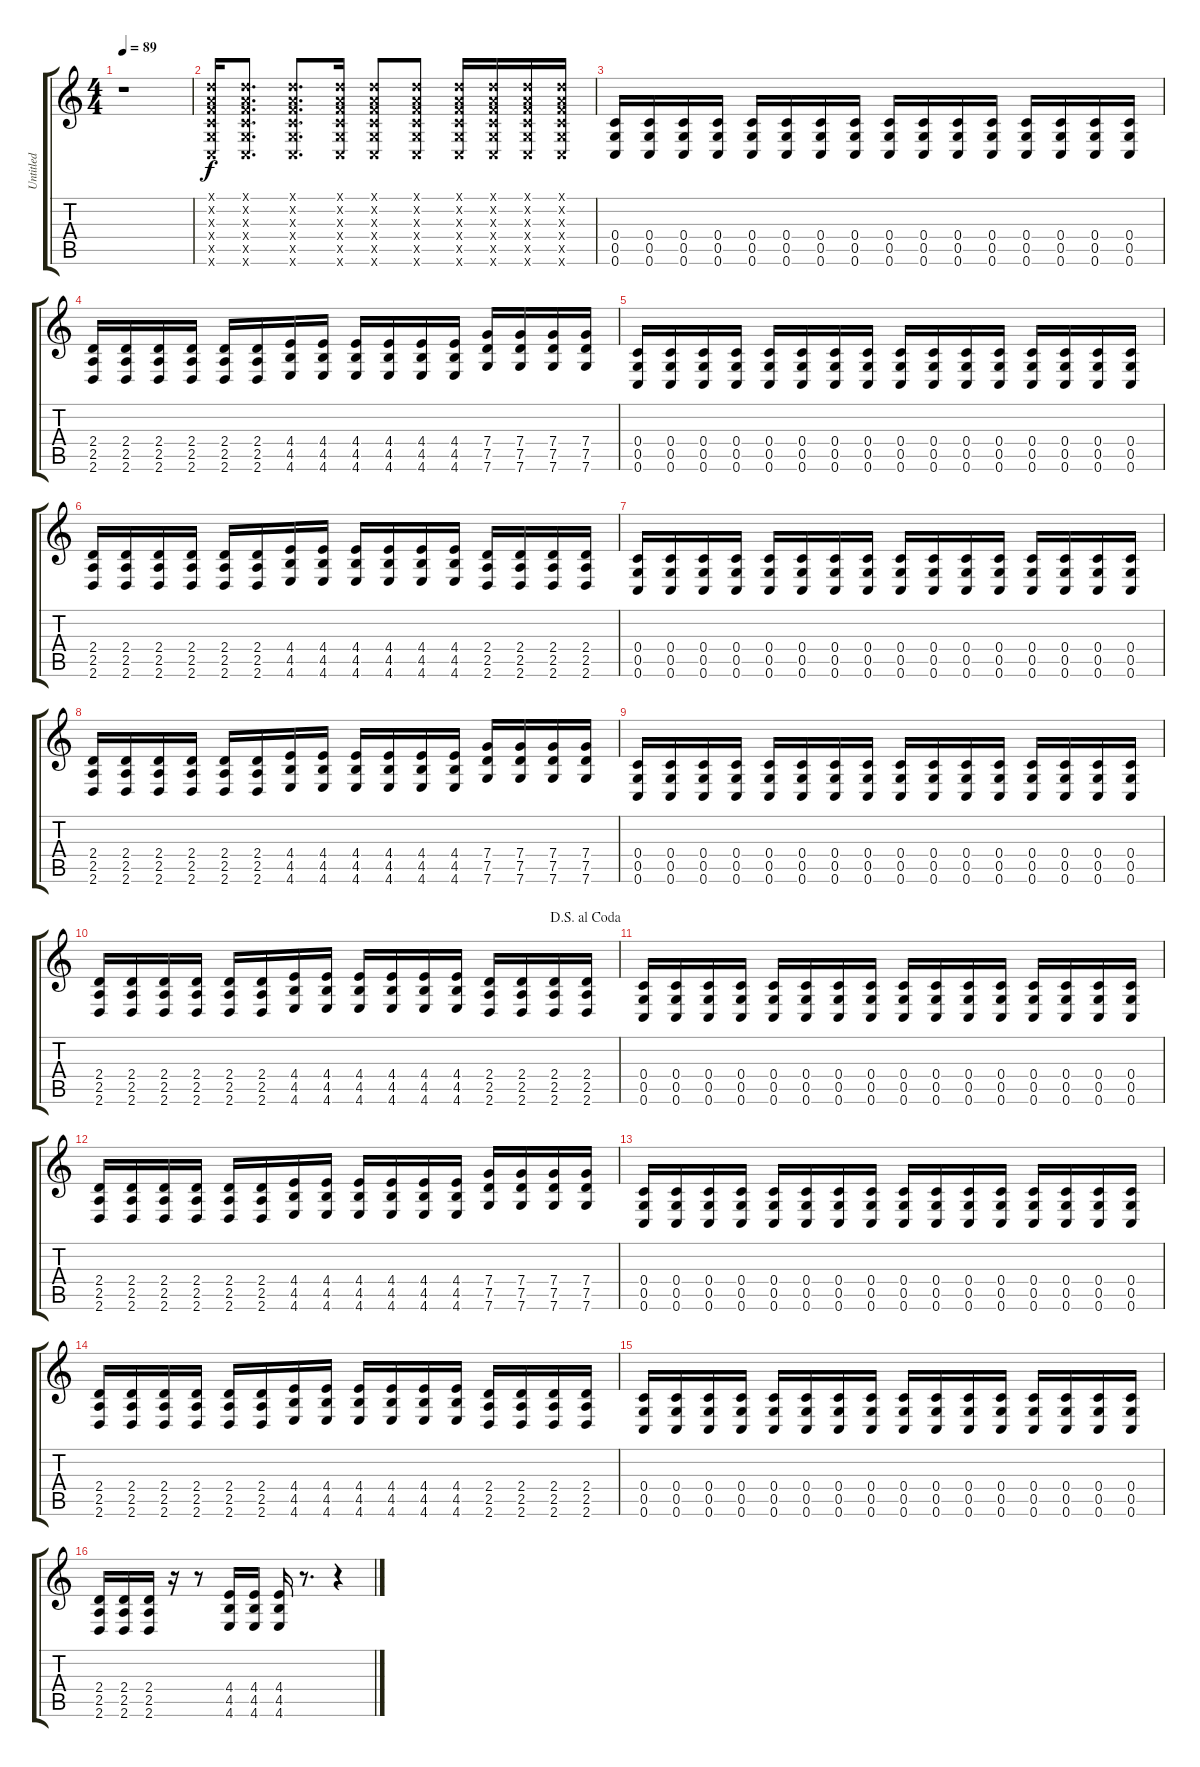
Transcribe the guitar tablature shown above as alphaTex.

\track ("Untitled" "Untitled") {instrument distortionguitar}
\staff {score tabs}
\tuning (D4 A3 F3 C3 G2 C2) {hide}
\ts (4 4)
\tempo 89
\clef g2
\ks c
r.1{dy f} |
(0.1{x} 0.2{x} 0.3{x} 0.4{x} 0.5{x} 0.6{x}).16 (0.1{x} 0.2{x} 0.3{x} 0.4{x} 0.5{x} 0.6{x}).8{d} (0.1{x} 0.2{x} 0.3{x} 0.4{x} 0.5{x} 0.6{x}).8{d} (0.1{x} 0.2{x} 0.3{x} 0.4{x} 0.5{x} 0.6{x}).16 (0.1{x} 0.2{x} 0.3{x} 0.4{x} 0.5{x} 0.6{x}).8 (0.1{x} 0.2{x} 0.3{x} 0.4{x} 0.5{x} 0.6{x}).8 (0.1{x} 0.2{x} 0.3{x} 0.4{x} 0.5{x} 0.6{x}).16 (0.1{x} 0.2{x} 0.3{x} 0.4{x} 0.5{x} 0.6{x}).16 (0.1{x} 0.2{x} 0.3{x} 0.4{x} 0.5{x} 0.6{x}).16 (0.1{x} 0.2{x} 0.3{x} 0.4{x} 0.5{x} 0.6{x}).16 |
(0.4 0.5 0.6).16 (0.4 0.5 0.6).16 (0.4 0.5 0.6).16 (0.4 0.5 0.6).16 (0.4 0.5 0.6).16 (0.4 0.5 0.6).16 (0.4 0.5 0.6).16 (0.4 0.5 0.6).16 (0.4 0.5 0.6).16 (0.4 0.5 0.6).16 (0.4 0.5 0.6).16 (0.4 0.5 0.6).16 (0.4 0.5 0.6).16 (0.4 0.5 0.6).16 (0.4 0.5 0.6).16 (0.4 0.5 0.6).16 |
(2.4 2.5 2.6).16 (2.4 2.5 2.6).16 (2.4 2.5 2.6).16 (2.4 2.5 2.6).16 (2.4 2.5 2.6).16 (2.4 2.5 2.6).16 (4.4 4.5 4.6).16 (4.4 4.5 4.6).16 (4.4 4.5 4.6).16 (4.4 4.5 4.6).16 (4.4 4.5 4.6).16 (4.4 4.5 4.6).16 (7.4 7.5 7.6).16 (7.4 7.5 7.6).16 (7.4 7.5 7.6).16 (7.4 7.5 7.6).16 |
(0.4 0.5 0.6).16 (0.4 0.5 0.6).16 (0.4 0.5 0.6).16 (0.4 0.5 0.6).16 (0.4 0.5 0.6).16 (0.4 0.5 0.6).16 (0.4 0.5 0.6).16 (0.4 0.5 0.6).16 (0.4 0.5 0.6).16 (0.4 0.5 0.6).16 (0.4 0.5 0.6).16 (0.4 0.5 0.6).16 (0.4 0.5 0.6).16 (0.4 0.5 0.6).16 (0.4 0.5 0.6).16 (0.4 0.5 0.6).16 |
(2.4 2.5 2.6).16 (2.4 2.5 2.6).16 (2.4 2.5 2.6).16 (2.4 2.5 2.6).16 (2.4 2.5 2.6).16 (2.4 2.5 2.6).16 (4.4 4.5 4.6).16 (4.4 4.5 4.6).16 (4.4 4.5 4.6).16 (4.4 4.5 4.6).16 (4.4 4.5 4.6).16 (4.4 4.5 4.6).16 (2.4 2.5 2.6).16 (2.4 2.5 2.6).16 (2.4 2.5 2.6).16 (2.4 2.5 2.6).16 |
(0.4 0.5 0.6).16 (0.4 0.5 0.6).16 (0.4 0.5 0.6).16 (0.4 0.5 0.6).16 (0.4 0.5 0.6).16 (0.4 0.5 0.6).16 (0.4 0.5 0.6).16 (0.4 0.5 0.6).16 (0.4 0.5 0.6).16 (0.4 0.5 0.6).16 (0.4 0.5 0.6).16 (0.4 0.5 0.6).16 (0.4 0.5 0.6).16 (0.4 0.5 0.6).16 (0.4 0.5 0.6).16 (0.4 0.5 0.6).16 |
(2.4 2.5 2.6).16 (2.4 2.5 2.6).16 (2.4 2.5 2.6).16 (2.4 2.5 2.6).16 (2.4 2.5 2.6).16 (2.4 2.5 2.6).16 (4.4 4.5 4.6).16 (4.4 4.5 4.6).16 (4.4 4.5 4.6).16 (4.4 4.5 4.6).16 (4.4 4.5 4.6).16 (4.4 4.5 4.6).16 (7.4 7.5 7.6).16 (7.4 7.5 7.6).16 (7.4 7.5 7.6).16 (7.4 7.5 7.6).16 |
(0.4 0.5 0.6).16 (0.4 0.5 0.6).16 (0.4 0.5 0.6).16 (0.4 0.5 0.6).16 (0.4 0.5 0.6).16 (0.4 0.5 0.6).16 (0.4 0.5 0.6).16 (0.4 0.5 0.6).16 (0.4 0.5 0.6).16 (0.4 0.5 0.6).16 (0.4 0.5 0.6).16 (0.4 0.5 0.6).16 (0.4 0.5 0.6).16 (0.4 0.5 0.6).16 (0.4 0.5 0.6).16 (0.4 0.5 0.6).16 |
\jump dalsegnoalcoda
(2.4 2.5 2.6).16 (2.4 2.5 2.6).16 (2.4 2.5 2.6).16 (2.4 2.5 2.6).16 (2.4 2.5 2.6).16 (2.4 2.5 2.6).16 (4.4 4.5 4.6).16 (4.4 4.5 4.6).16 (4.4 4.5 4.6).16 (4.4 4.5 4.6).16 (4.4 4.5 4.6).16 (4.4 4.5 4.6).16 (2.4 2.5 2.6).16 (2.4 2.5 2.6).16 (2.4 2.5 2.6).16 (2.4 2.5 2.6).16 |
(0.4 0.5 0.6).16 (0.4 0.5 0.6).16 (0.4 0.5 0.6).16 (0.4 0.5 0.6).16 (0.4 0.5 0.6).16 (0.4 0.5 0.6).16 (0.4 0.5 0.6).16 (0.4 0.5 0.6).16 (0.4 0.5 0.6).16 (0.4 0.5 0.6).16 (0.4 0.5 0.6).16 (0.4 0.5 0.6).16 (0.4 0.5 0.6).16 (0.4 0.5 0.6).16 (0.4 0.5 0.6).16 (0.4 0.5 0.6).16 |
(2.4 2.5 2.6).16 (2.4 2.5 2.6).16 (2.4 2.5 2.6).16 (2.4 2.5 2.6).16 (2.4 2.5 2.6).16 (2.4 2.5 2.6).16 (4.4 4.5 4.6).16 (4.4 4.5 4.6).16 (4.4 4.5 4.6).16 (4.4 4.5 4.6).16 (4.4 4.5 4.6).16 (4.4 4.5 4.6).16 (7.4 7.5 7.6).16 (7.4 7.5 7.6).16 (7.4 7.5 7.6).16 (7.4 7.5 7.6).16 |
(0.4 0.5 0.6).16 (0.4 0.5 0.6).16 (0.4 0.5 0.6).16 (0.4 0.5 0.6).16 (0.4 0.5 0.6).16 (0.4 0.5 0.6).16 (0.4 0.5 0.6).16 (0.4 0.5 0.6).16 (0.4 0.5 0.6).16 (0.4 0.5 0.6).16 (0.4 0.5 0.6).16 (0.4 0.5 0.6).16 (0.4 0.5 0.6).16 (0.4 0.5 0.6).16 (0.4 0.5 0.6).16 (0.4 0.5 0.6).16 |
(2.4 2.5 2.6).16 (2.4 2.5 2.6).16 (2.4 2.5 2.6).16 (2.4 2.5 2.6).16 (2.4 2.5 2.6).16 (2.4 2.5 2.6).16 (4.4 4.5 4.6).16 (4.4 4.5 4.6).16 (4.4 4.5 4.6).16 (4.4 4.5 4.6).16 (4.4 4.5 4.6).16 (4.4 4.5 4.6).16 (2.4 2.5 2.6).16 (2.4 2.5 2.6).16 (2.4 2.5 2.6).16 (2.4 2.5 2.6).16 |
(0.4 0.5 0.6).16 (0.4 0.5 0.6).16 (0.4 0.5 0.6).16 (0.4 0.5 0.6).16 (0.4 0.5 0.6).16 (0.4 0.5 0.6).16 (0.4 0.5 0.6).16 (0.4 0.5 0.6).16 (0.4 0.5 0.6).16 (0.4 0.5 0.6).16 (0.4 0.5 0.6).16 (0.4 0.5 0.6).16 (0.4 0.5 0.6).16 (0.4 0.5 0.6).16 (0.4 0.5 0.6).16 (0.4 0.5 0.6).16 |
(2.4 2.5 2.6).16 (2.4 2.5 2.6).16 (2.4 2.5 2.6).16 r.16 r.8 (4.4 4.5 4.6).16 (4.4 4.5 4.6).16 (4.4 4.5 4.6).16 r.8{d} r.4
